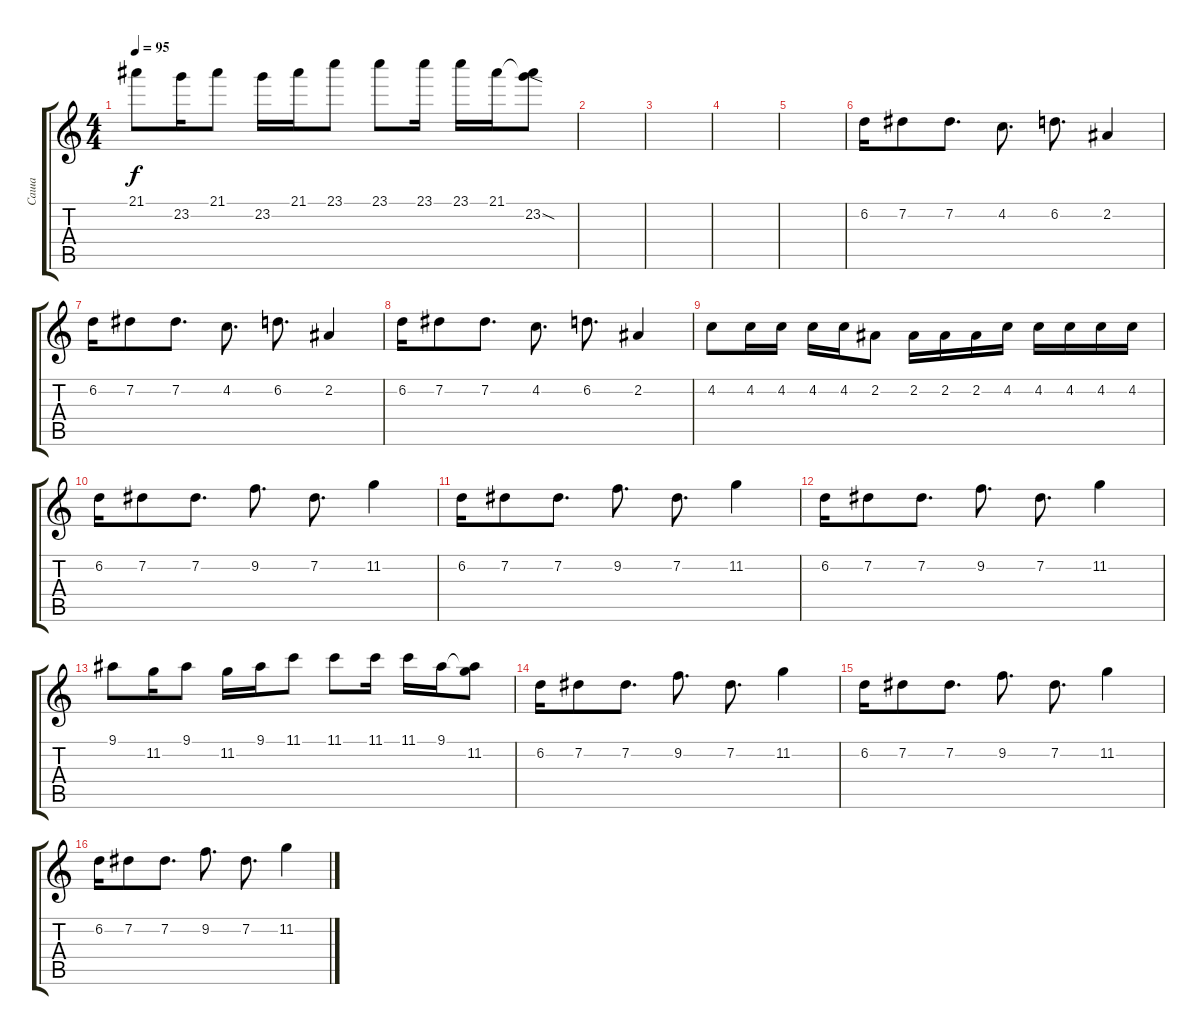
\track ("Саша" "Саша") {instrument electricguitarjazz}
\staff {score tabs}
\tuning (Db4 Ab3 E3 B2 Gb2 B1) {hide}
\ts (4 4)
\tempo 95
\clef g2
\ks c
21.1.8{dy f} 23.2.16 21.1.8 23.2.16 21.1.16 23.1.8 23.1.8 23.1.16 23.1.16 21.1.16 (21.1{t} 23.2{sod}).8 |
|
|
|
|
6.2.16{instrument electricguitarjazz} 7.2.8 7.2.8{d} 4.2.8{d} 6.2.8{d} 2.2.4 |
6.2.16 7.2.8 7.2.8{d} 4.2.8{d} 6.2.8{d} 2.2.4 |
6.2.16 7.2.8 7.2.8{d} 4.2.8{d} 6.2.8{d} 2.2.4 |
4.2.8 4.2.16 4.2.16 4.2.16 4.2.16 2.2.8 2.2.16 2.2.16 2.2.16 4.2.16 4.2.16 4.2.16 4.2.16 4.2.16 |
6.2.16 7.2.8 7.2.8{d} 9.2.8{d} 7.2.8{d} 11.2.4 |
6.2.16 7.2.8 7.2.8{d} 9.2.8{d} 7.2.8{d} 11.2.4 |
6.2.16 7.2.8 7.2.8{d} 9.2.8{d} 7.2.8{d} 11.2.4 |
9.1.8 11.2.16 9.1.8 11.2.16 9.1.16 11.1.8 11.1.8 11.1.16 11.1.16 9.1.16 (9.1{t} 11.2).8 |
6.2.16 7.2.8 7.2.8{d} 9.2.8{d} 7.2.8{d} 11.2.4 |
6.2.16 7.2.8 7.2.8{d} 9.2.8{d} 7.2.8{d} 11.2.4 |
6.2.16 7.2.8 7.2.8{d} 9.2.8{d} 7.2.8{d} 11.2.4
